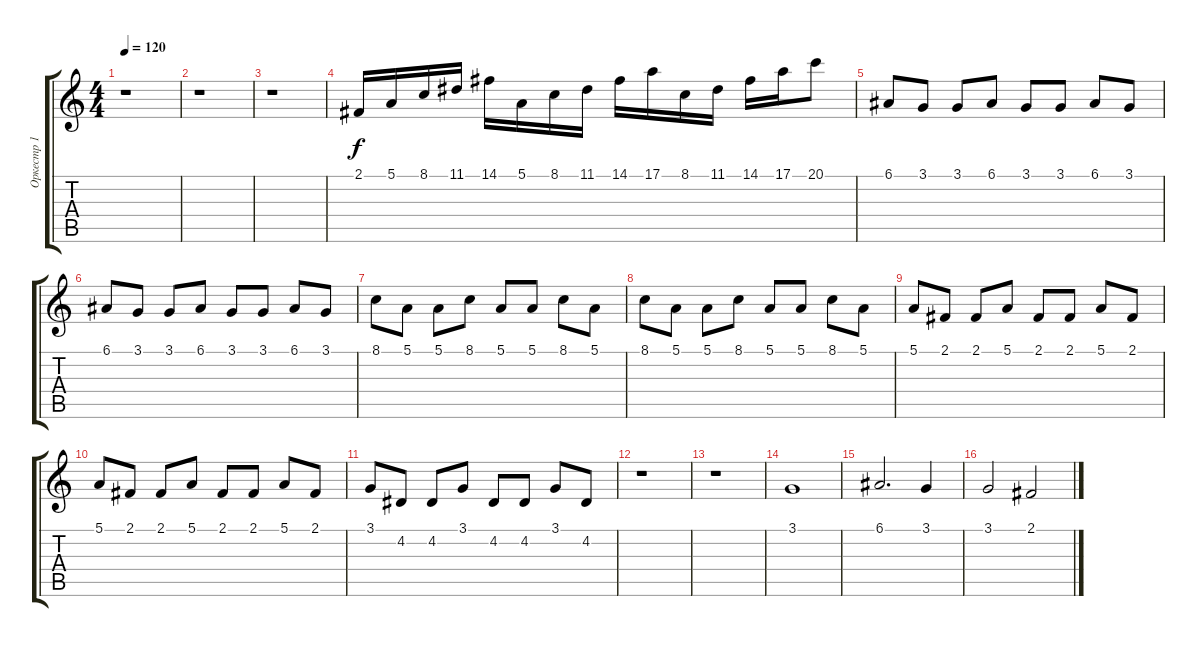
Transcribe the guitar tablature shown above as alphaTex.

\track ("Оркестр 1" "Оркестр 1") {instrument stringensemble1}
\staff {score tabs}
\tuning (E4 B3 G3 D3 A2 E2) {hide}
\ts (4 4)
\tempo 120
\clef g2
\ks c
r.1{dy f} |
r.1 |
r.1 |
2.1.16 5.1.16 8.1.16 11.1.16 14.1.16 5.1.16 8.1.16 11.1.16 14.1.16 17.1.16 8.1.16 11.1.16 14.1.16 17.1.16 20.1.8 |
6.1.8 3.1.8 3.1.8 6.1.8 3.1.8 3.1.8 6.1.8 3.1.8 |
6.1.8 3.1.8 3.1.8 6.1.8 3.1.8 3.1.8 6.1.8 3.1.8 |
8.1.8 5.1.8 5.1.8 8.1.8 5.1.8 5.1.8 8.1.8 5.1.8 |
8.1.8 5.1.8 5.1.8 8.1.8 5.1.8 5.1.8 8.1.8 5.1.8 |
5.1.8 2.1.8 2.1.8 5.1.8 2.1.8 2.1.8 5.1.8 2.1.8 |
5.1.8 2.1.8 2.1.8 5.1.8 2.1.8 2.1.8 5.1.8 2.1.8 |
3.1.8 4.2.8 4.2.8 3.1.8 4.2.8 4.2.8 3.1.8 4.2.8 |
r.1 |
r.1 |
3.1.1 |
6.1.2{d} 3.1.4 |
3.1.2 2.1.2
